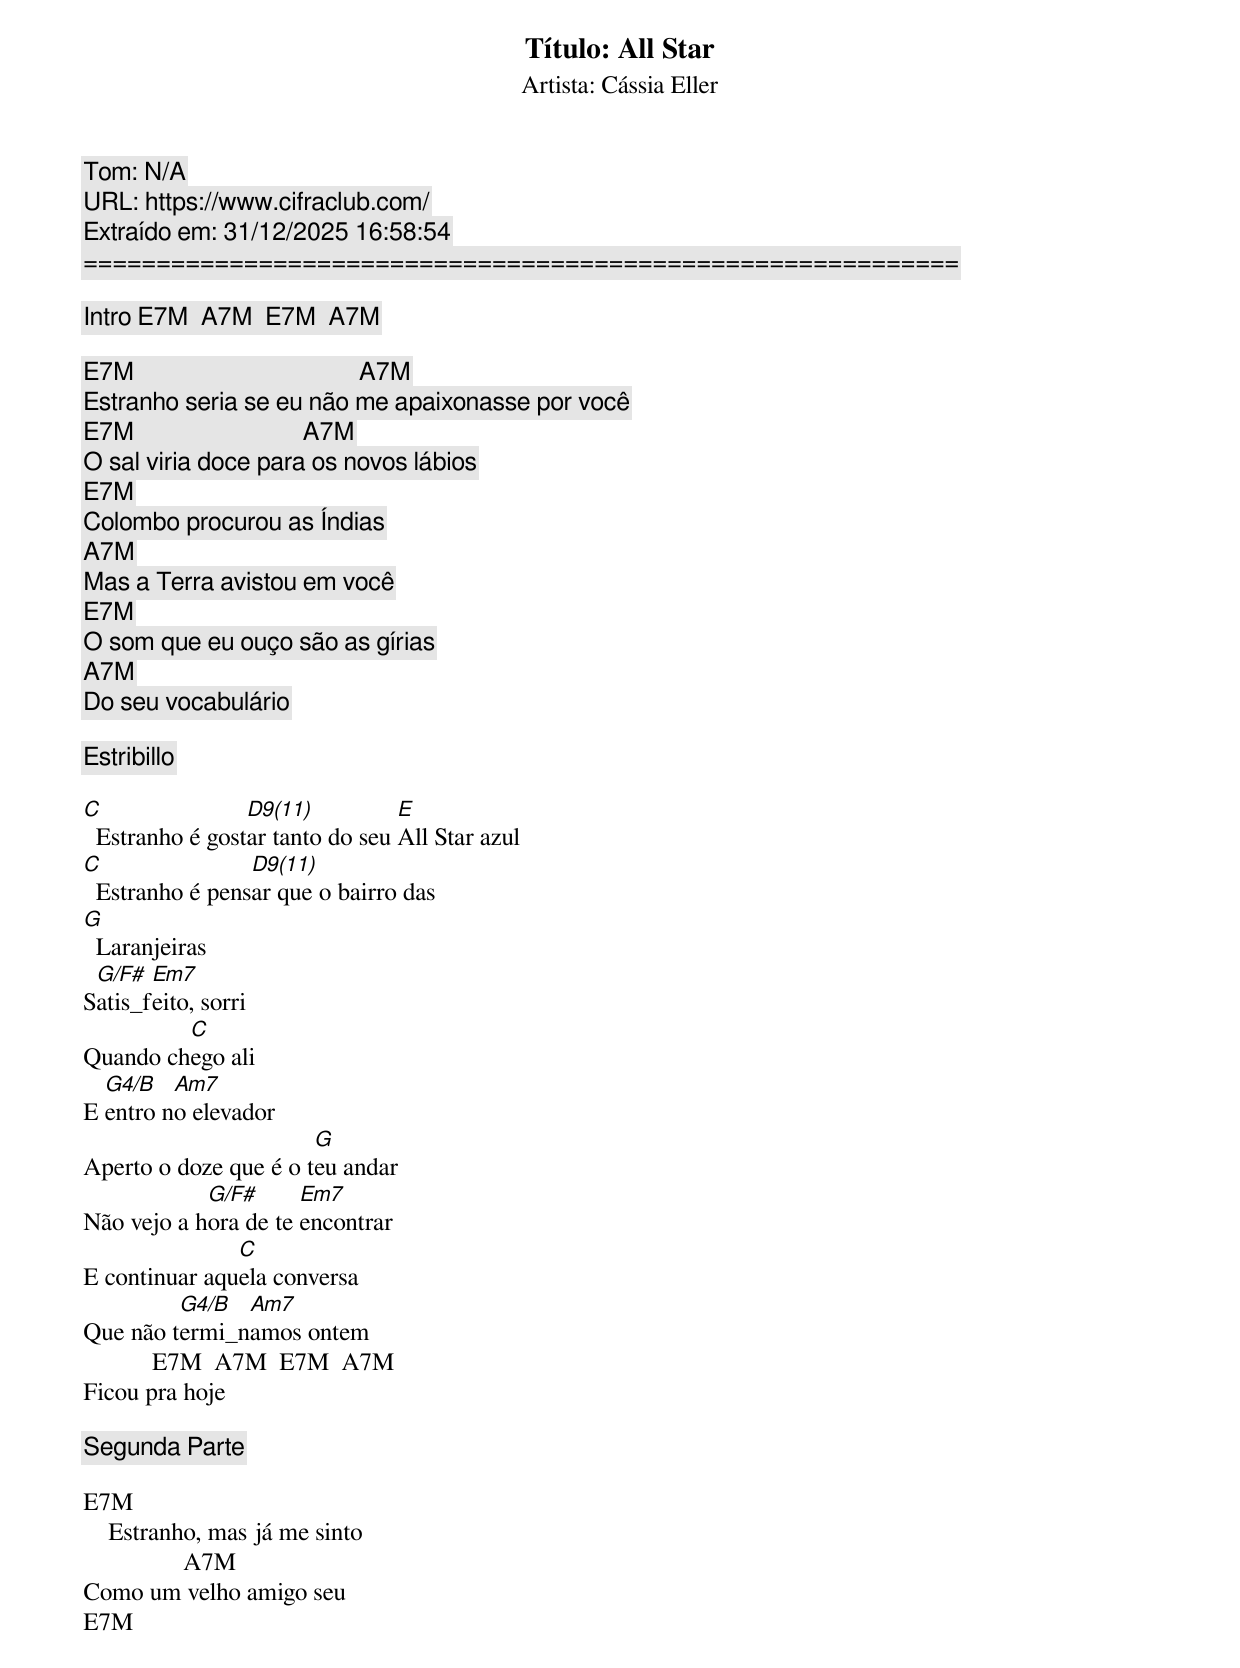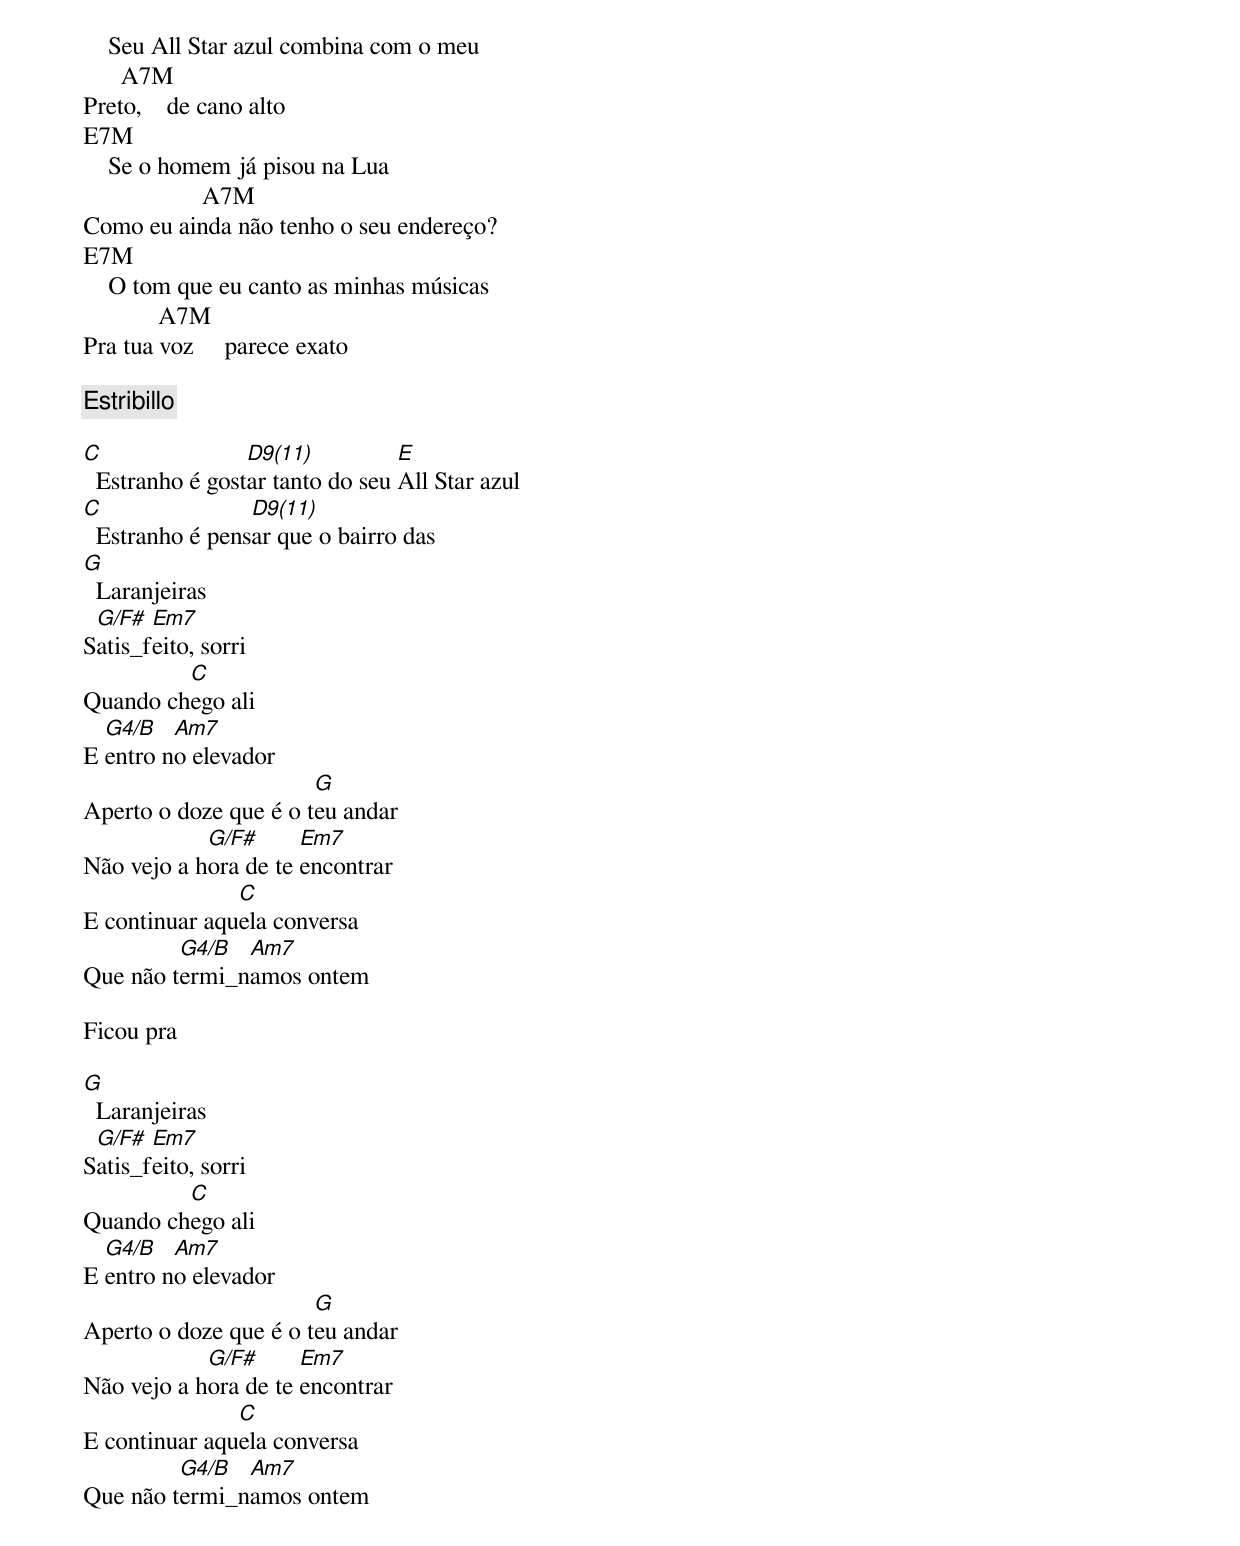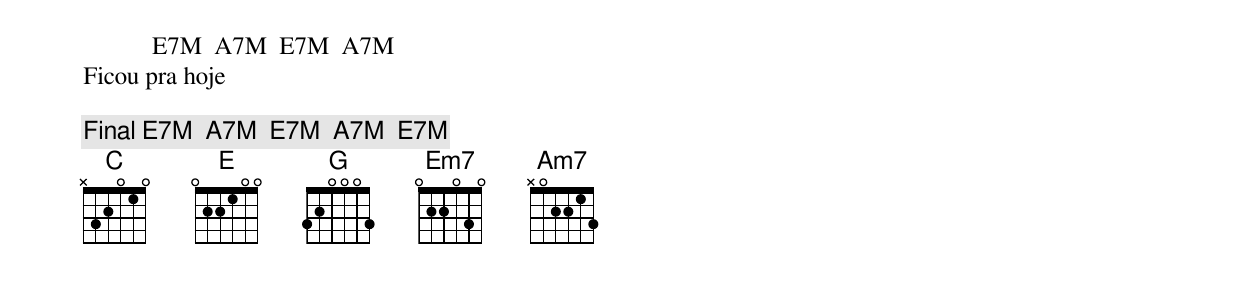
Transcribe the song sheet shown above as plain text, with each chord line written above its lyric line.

Título: All Star
Artista: Cássia Eller
Tom: N/A
URL: https://www.cifraclub.com/
Extraído em: 31/12/2025 16:58:54
============================================================

[Intro] E7M  A7M  E7M  A7M

E7M                                    A7M
    Estranho seria se eu não me apaixonasse por você
E7M                           A7M
    O sal viria doce para os novos lábios
E7M
    Colombo procurou as Índias
       A7M
Mas a Terra avistou em você
E7M
    O som que eu ouço são as gírias
    A7M
Do seu vocabulário

[Estribillo]

C                D9(11)          E
  Estranho é gostar tanto do seu All Star azul
C                D9(11)
  Estranho é pensar que o bairro das
G
  Laranjeiras
 G/F#  Em7
Satis_feito, sorri
         C
Quando chego ali
  G4/B   Am7
E entro no elevador
                       G
Aperto o doze que é o teu andar
            G/F#      Em7
Não vejo a hora de te encontrar
               C
E continuar aquela conversa
         G4/B  Am7
Que não termi_namos ontem
           E7M  A7M  E7M  A7M
Ficou pra hoje

[Segunda Parte]

E7M
    Estranho, mas já me sinto
                A7M
Como um velho amigo seu
E7M
    Seu All Star azul combina com o meu
      A7M
Preto,    de cano alto
E7M
    Se o homem já pisou na Lua
                   A7M
Como eu ainda não tenho o seu endereço?
E7M
    O tom que eu canto as minhas músicas
            A7M
Pra tua voz     parece exato

[Estribillo]

C                D9(11)          E
  Estranho é gostar tanto do seu All Star azul
C                D9(11)
  Estranho é pensar que o bairro das
G
  Laranjeiras
 G/F#  Em7
Satis_feito, sorri
         C
Quando chego ali
  G4/B   Am7
E entro no elevador
                       G
Aperto o doze que é o teu andar
            G/F#      Em7
Não vejo a hora de te encontrar
               C
E continuar aquela conversa
         G4/B  Am7
Que não termi_namos ontem

Ficou pra

G
  Laranjeiras
 G/F#  Em7
Satis_feito, sorri
         C
Quando chego ali
  G4/B   Am7
E entro no elevador
                       G
Aperto o doze que é o teu andar
            G/F#      Em7
Não vejo a hora de te encontrar
               C
E continuar aquela conversa
         G4/B  Am7
Que não termi_namos ontem
           E7M  A7M  E7M  A7M
Ficou pra hoje

[Final] E7M  A7M  E7M  A7M  E7M
